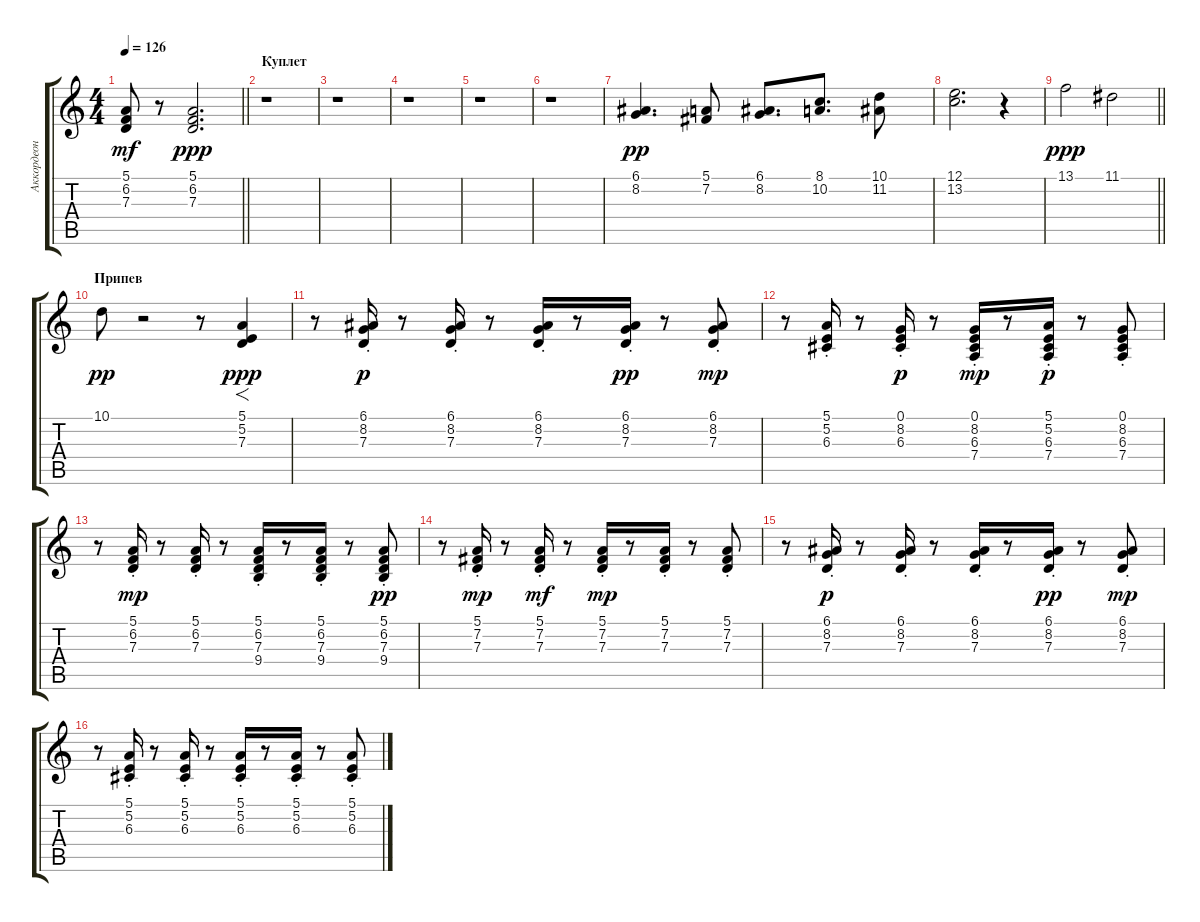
\track ("Аккордеон" "Аккордеон") {instrument accordion}
\staff {score tabs}
\tuning (E4 B3 G3 D3 A2 E2) {hide}
\ts (4 4)
\tempo 126
\clef g2
\barLineRight lightlight
\ks c
(5.1 6.2 7.3).8{dy mf} r.8 (5.1 6.2 7.3).2{d dy ppp} |
\section ("" "Куплет")
r.1 |
r.1 |
r.1 |
r.1 |
r.1 |
(6.1 8.2).4{d dy pp} (5.1 7.2).8 (6.1 8.2).8{d} (8.1 10.2).8{d} (10.1 11.2).8 |
(12.1 13.2).2{d} r.4 |
\barLineRight lightlight
13.1.2{dy ppp} 11.1.2 |
\section ("" "Припев")
10.1.8{dy pp} r.2 r.8 (5.1 5.2 7.3).4{f dy ppp} |
r.8 (6.1{st} 8.2{st} 7.3{st}).16{dy p} r.8 (6.1{st} 8.2{st} 7.3{st}).16 r.8 (6.1{st} 8.2{st} 7.3{st}).16 r.8 (6.1{st} 8.2{st} 7.3{st}).16{dy pp} r.8 (6.1{st} 8.2{st} 7.3{st}).8{dy mp} |
r.8 (5.1{st} 5.2{st} 6.3{st}).16 r.8 (0.1{st} 8.2{st} 6.3{st}).16{dy p} r.8 (0.1{st} 8.2{st} 6.3{st} 7.4{st}).16{dy mp} r.8 (5.1{st} 5.2{st} 6.3{st} 7.4{st}).16{dy p} r.8 (0.1{st} 8.2{st} 6.3{st} 7.4{st}).8 |
r.8 (5.1{st} 6.2{st} 7.3{st}).16{dy mp} r.8 (5.1{st} 6.2{st} 7.3{st}).16 r.8 (5.1{st} 6.2{st} 7.3{st} 9.4{st}).16 r.8 (5.1{st} 6.2{st} 7.3{st} 9.4{st}).16 r.8 (5.1{st} 6.2{st} 7.3{st} 9.4{st}).8{dy pp} |
r.8 (5.1{st} 7.2{st} 7.3{st}).16{dy mp} r.8 (5.1{st} 7.2{st} 7.3{st}).16{dy mf} r.8 (5.1{st} 7.2{st} 7.3{st}).16{dy mp} r.8 (5.1{st} 7.2{st} 7.3{st}).16 r.8 (5.1{st} 7.2{st} 7.3{st}).8 |
r.8 (6.1{st} 8.2{st} 7.3{st}).16{dy p} r.8 (6.1{st} 8.2{st} 7.3{st}).16 r.8 (6.1{st} 8.2{st} 7.3{st}).16 r.8 (6.1{st} 8.2{st} 7.3{st}).16{dy pp} r.8 (6.1{st} 8.2{st} 7.3{st}).8{dy mp} |
r.8 (5.1{st} 5.2{st} 6.3{st}).16 r.8 (5.1{st} 5.2{st} 6.3{st}).16 r.8 (5.1{st} 5.2{st} 6.3{st}).16 r.8 (5.1{st} 5.2{st} 6.3{st}).16 r.8 (5.1{st} 5.2{st} 6.3{st}).8
